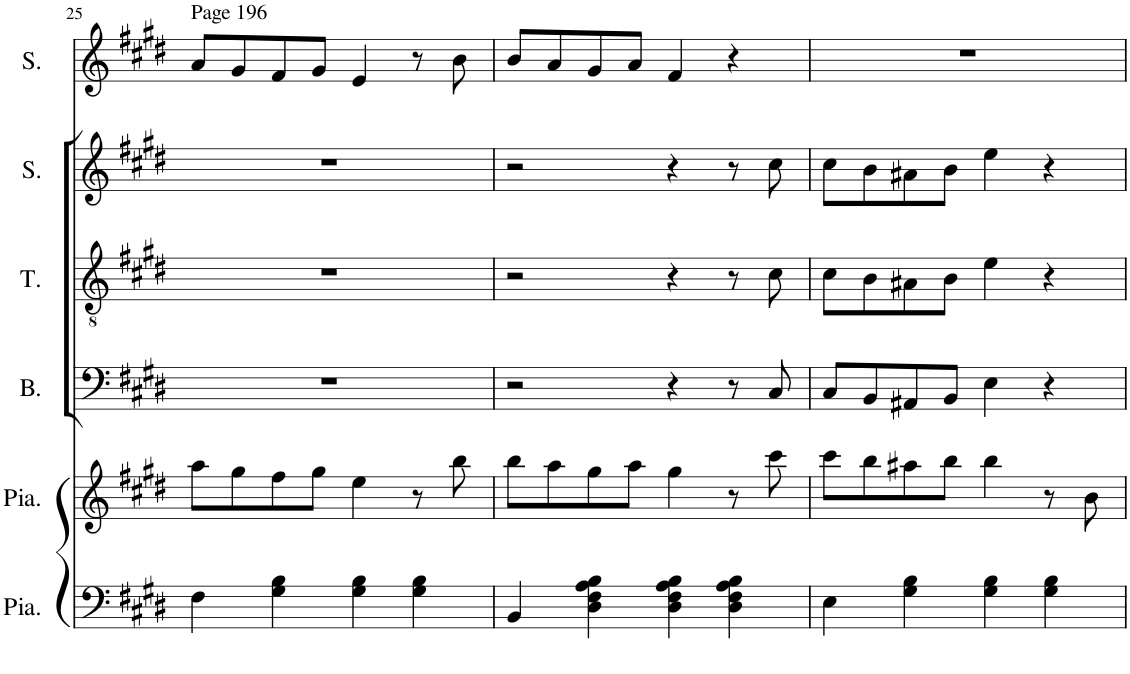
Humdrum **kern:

**kern	**kern	**kern	**kern	**kern	**kern
*part6	*part5	*part4	*part3	*part2	*part1
*staff6	*staff5	*staff4	*staff3	*staff2	*staff1
*I"Piano	*I"Piano	*I"Bass	*I"Ténor	*I"Soprano	*I"Soprano
*I'Pia.	*I'Pia.	*I'B.	*I'T.	*I'S.	*I'S.
!!LO:PB:g=z
*clefF4	*clefG2	*clefF4	*clefGv2	*clefG2	*clefG2
*k[f#c#g#d#]	*k[f#c#g#d#]	*k[f#c#g#d#]	*k[f#c#g#d#]	*k[f#c#g#d#]	*k[f#c#g#d#]
*M2/2	*M2/2	*M2/2	*M2/2	*M2/2	*M2/2
*met(c|)	*met(c|)	*met(c|)	*met(c|)	*met(c|)	*met(c|)
=25	=25	=25	=25	=25	=25
!	!	!	!	!	!LO:TX:a:t=Page 196
4F#\	8aa\L	1r	1r	1r	8a/L
.	8gg#\	.	.	.	8g#/
4G#\ 4B\	8ff#\	.	.	.	8f#/
.	8gg#\J	.	.	.	8g#/J
4G#\ 4B\	4ee\	.	.	.	4e/
4G#\ 4B\	8r	.	.	.	8r
.	8bb\	.	.	.	8b\
=26	=26	=26	=26	=26	=26
4BB/	8bb\L	2r	2r	2r	8b/L
.	8aa\	.	.	.	8a/
4D#\ 4F#\ 4A\ 4B\	8gg#\	.	.	.	8g#/
.	8aa\J	.	.	.	8a/J
4D#\ 4F#\ 4A\ 4B\	4gg#\	4r	4r	4r	4f#/
4D#\ 4F#\ 4A\ 4B\	8r	8r	8r	8r	4r
.	8ccc#\	8C#/	8c#\	8cc#\	.
=27	=27	=27	=27	=27	=27
4E\	8ccc#\L	8C#/L	8c#\L	8cc#\L	1r
.	8bb\	8BB/	8B\	8b\	.
4G#\ 4B\	8aa#X\	8AA#X/	8A#X\	8a#X\	.
.	8bb\J	8BB/J	8B\J	8b\J	.
4G#\ 4B\	4bb\	4E\	4e\	4ee\	.
4G#\ 4B\	8r	4r	4r	4r	.
.	8b\	.	.	.	.
=	=	=	=	=	=
*-	*-	*-	*-	*-	*-
